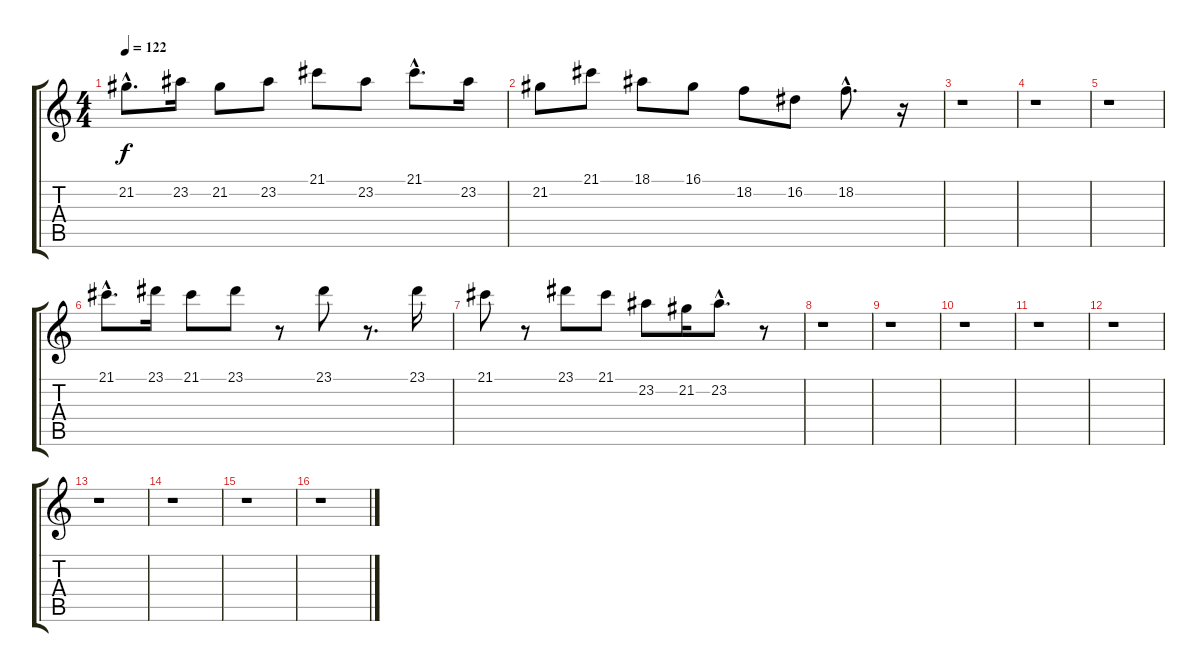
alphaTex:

\track "" {instrument bagpipe}
\staff {score tabs}
\tuning (E4 B3 G3 D3 A2 E2) {hide}
\ts (4 4)
\tempo 122
\clef g2
\ks c
21.2{hac}.8{d dy f} 23.2.16 21.2.8 23.2.8 21.1.8 23.2.8 21.1{hac}.8{d} 23.2.16 |
21.2.8 21.1.8 18.1.8 16.1.8 18.2.8 16.2.8 18.2{hac}.8{d} r.16 |
r.1 |
r.1 |
r.1 |
21.1{hac}.8{d} 23.1.16 21.1.8 23.1.8 r.8 23.1.8 r.8{d} 23.1.16 |
21.1.8 r.8 23.1.8 21.1.8 23.2.8 21.2.16 23.2{hac}.8{d} r.8 |
r.1 |
r.1 |
r.1 |
r.1 |
r.1 |
r.1 |
r.1 |
r.1 |
r.1
